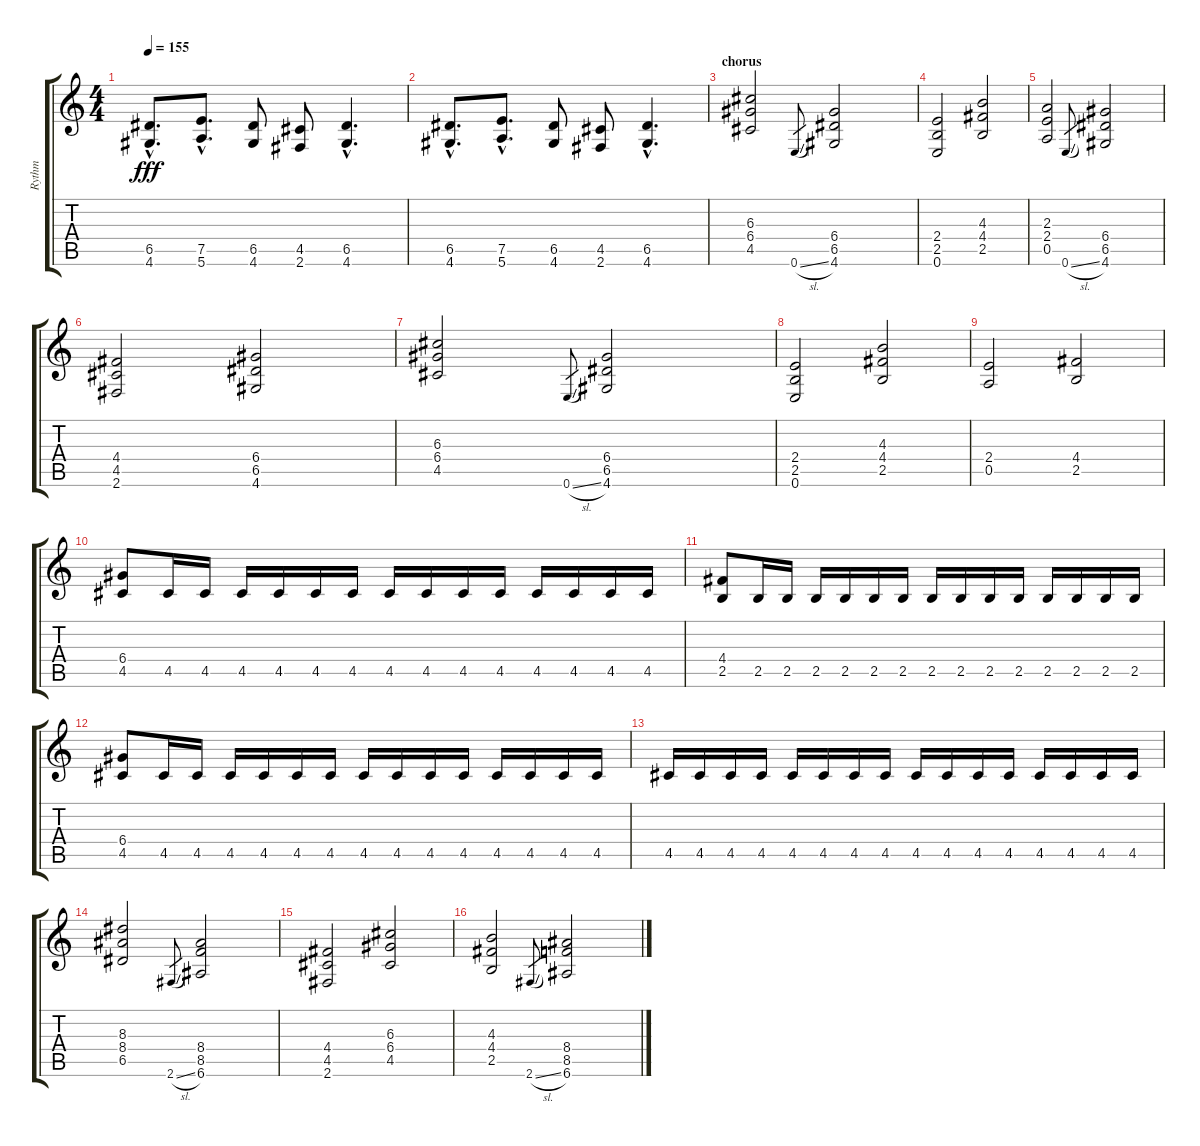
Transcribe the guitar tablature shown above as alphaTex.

\track ("Rythm" "Rythm") {instrument distortionguitar}
\staff {score tabs}
\tuning (E4 B3 G3 D3 A2 E2) {hide}
\ts (4 4)
\tempo 155
\clef g2
\ks c
(6.5{hac} 4.6{hac}).8{d dy fff} (7.5{hac} 5.6{hac}).8{d} (6.5 4.6).8 (4.5 2.6).8 (6.5{hac} 4.6{hac}).4{d} |
(6.5{hac} 4.6{hac}).8{d} (7.5{hac} 5.6{hac}).8{d} (6.5 4.6).8 (4.5 2.6).8 (6.5{hac} 4.6{hac}).4{d} |
\section ("" "chorus")
(6.3 6.4 4.5).2 0.6{sl}.8{gr} (6.4 6.5 4.6).2 |
(2.4 2.5 0.6).2 (4.3 4.4 2.5).2 |
(2.3 2.4 0.5).2 0.6{sl}.8{gr} (6.4 6.5 4.6).2 |
(4.4 4.5 2.6).2 (6.4 6.5 4.6).2 |
(6.3 6.4 4.5).2 0.6{sl}.8{gr} (6.4 6.5 4.6).2 |
(2.4 2.5 0.6).2 (4.3 4.4 2.5).2 |
(2.4 0.5).2 (4.4 2.5).2 |
(6.4 4.5).8 4.5.16 4.5.16 4.5.16 4.5.16 4.5.16 4.5.16 4.5.16 4.5.16 4.5.16 4.5.16 4.5.16 4.5.16 4.5.16 4.5.16 |
(4.4 2.5).8 2.5.16 2.5.16 2.5.16 2.5.16 2.5.16 2.5.16 2.5.16 2.5.16 2.5.16 2.5.16 2.5.16 2.5.16 2.5.16 2.5.16 |
(6.4 4.5).8 4.5.16 4.5.16 4.5.16 4.5.16 4.5.16 4.5.16 4.5.16 4.5.16 4.5.16 4.5.16 4.5.16 4.5.16 4.5.16 4.5.16 |
4.5.16 4.5.16 4.5.16 4.5.16 4.5.16 4.5.16 4.5.16 4.5.16 4.5.16 4.5.16 4.5.16 4.5.16 4.5.16 4.5.16 4.5.16 4.5.16 |
(8.3 8.4 6.5).2 2.6{sl}.8{gr} (8.4 8.5 6.6).2 |
(4.4 4.5 2.6).2 (6.3 6.4 4.5).2 |
(4.3 4.4 2.5).2 2.6{sl}.8{gr} (8.4 8.5 6.6).2
